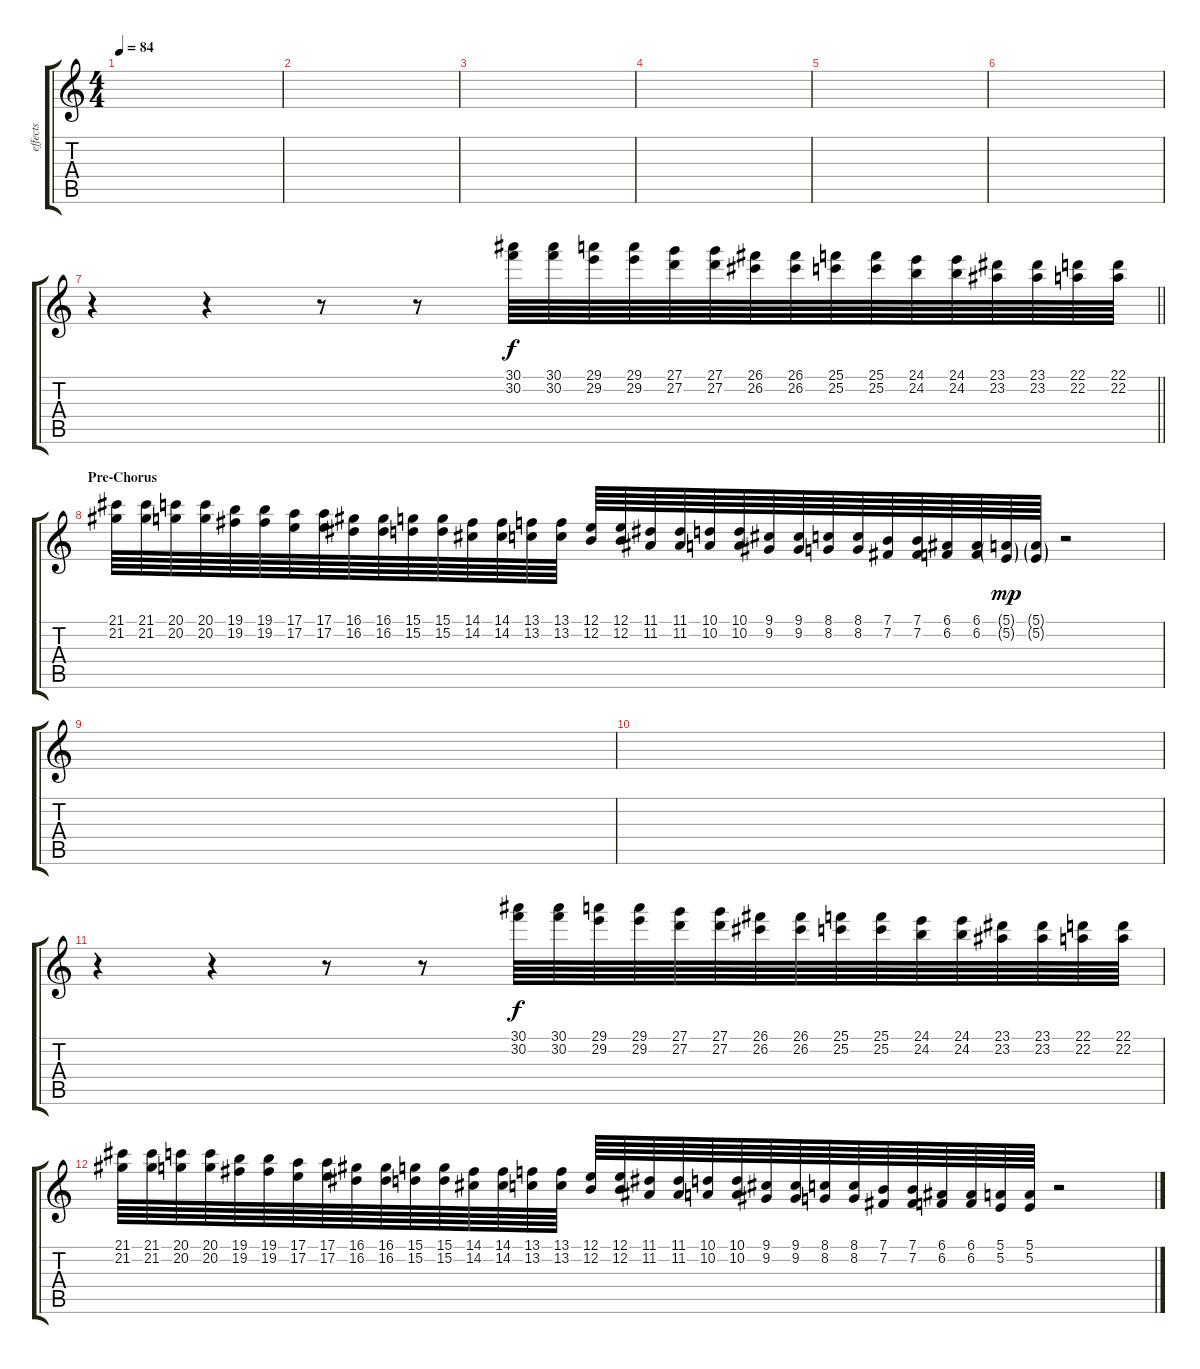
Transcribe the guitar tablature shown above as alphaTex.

\track ("effects" "effects") {instrument tinklebell}
\staff {score tabs}
\tuning (E4 B3 G3 D3 A2 E2) {hide}
\ts (4 4)
\tempo 84
\clef g2
\ks c
|
|
|
|
|
|
\barLineRight lightlight
r.4 r.4 r.8 r.8 (30.1 30.2).64{volume 1} (30.1 30.2).64 (29.1 29.2).64 (29.1 29.2).64 (27.1 27.2).64 (27.1 27.2).64 (26.1 26.2).64 (26.1 26.2).64 (25.1 25.2).64 (25.1 25.2).64 (24.1 24.2).64 (24.1 24.2).64 (23.1 23.2).64 (23.1 23.2).64 (22.1 22.2).64 (22.1 22.2).64 |
\section ("" "Pre-Chorus")
(21.1 21.2).64 (21.1 21.2).64 (20.1 20.2).64 (20.1 20.2).64 (19.1 19.2).64 (19.1 19.2).64 (17.1 17.2).64 (17.1 17.2).64 (16.1 16.2).64 (16.1 16.2).64 (15.1 15.2).64 (15.1 15.2).64 (14.1 14.2).64 (14.1 14.2).64 (13.1 13.2).64 (13.1 13.2).64 (12.1 12.2).64 (12.1 12.2).64 (11.1 11.2).64 (11.1 11.2).64 (10.1 10.2).64 (10.1 10.2).64 (9.1 9.2).64 (9.1 9.2).64 (8.1 8.2).64 (8.1 8.2).64 (7.1 7.2).64 (7.1 7.2).64 (6.1 6.2).64 (6.1 6.2).64 (5.1{g} 5.2{g}).64{dy mp} (5.1{g} 5.2{g}).64 r.2{volume 13} |
|
|
r.4 r.4 r.8 r.8 (30.1 30.2).64{dy f volume 1} (30.1 30.2).64 (29.1 29.2).64 (29.1 29.2).64 (27.1 27.2).64 (27.1 27.2).64 (26.1 26.2).64 (26.1 26.2).64 (25.1 25.2).64 (25.1 25.2).64 (24.1 24.2).64 (24.1 24.2).64 (23.1 23.2).64 (23.1 23.2).64 (22.1 22.2).64 (22.1 22.2).64 |
(21.1 21.2).64 (21.1 21.2).64 (20.1 20.2).64 (20.1 20.2).64 (19.1 19.2).64 (19.1 19.2).64 (17.1 17.2).64 (17.1 17.2).64 (16.1 16.2).64 (16.1 16.2).64 (15.1 15.2).64 (15.1 15.2).64 (14.1 14.2).64 (14.1 14.2).64 (13.1 13.2).64 (13.1 13.2).64 (12.1 12.2).64 (12.1 12.2).64 (11.1 11.2).64 (11.1 11.2).64 (10.1 10.2).64 (10.1 10.2).64 (9.1 9.2).64 (9.1 9.2).64 (8.1 8.2).64 (8.1 8.2).64 (7.1 7.2).64 (7.1 7.2).64 (6.1 6.2).64 (6.1 6.2).64 (5.1 5.2).64 (5.1 5.2).64 r.2{volume 13}
